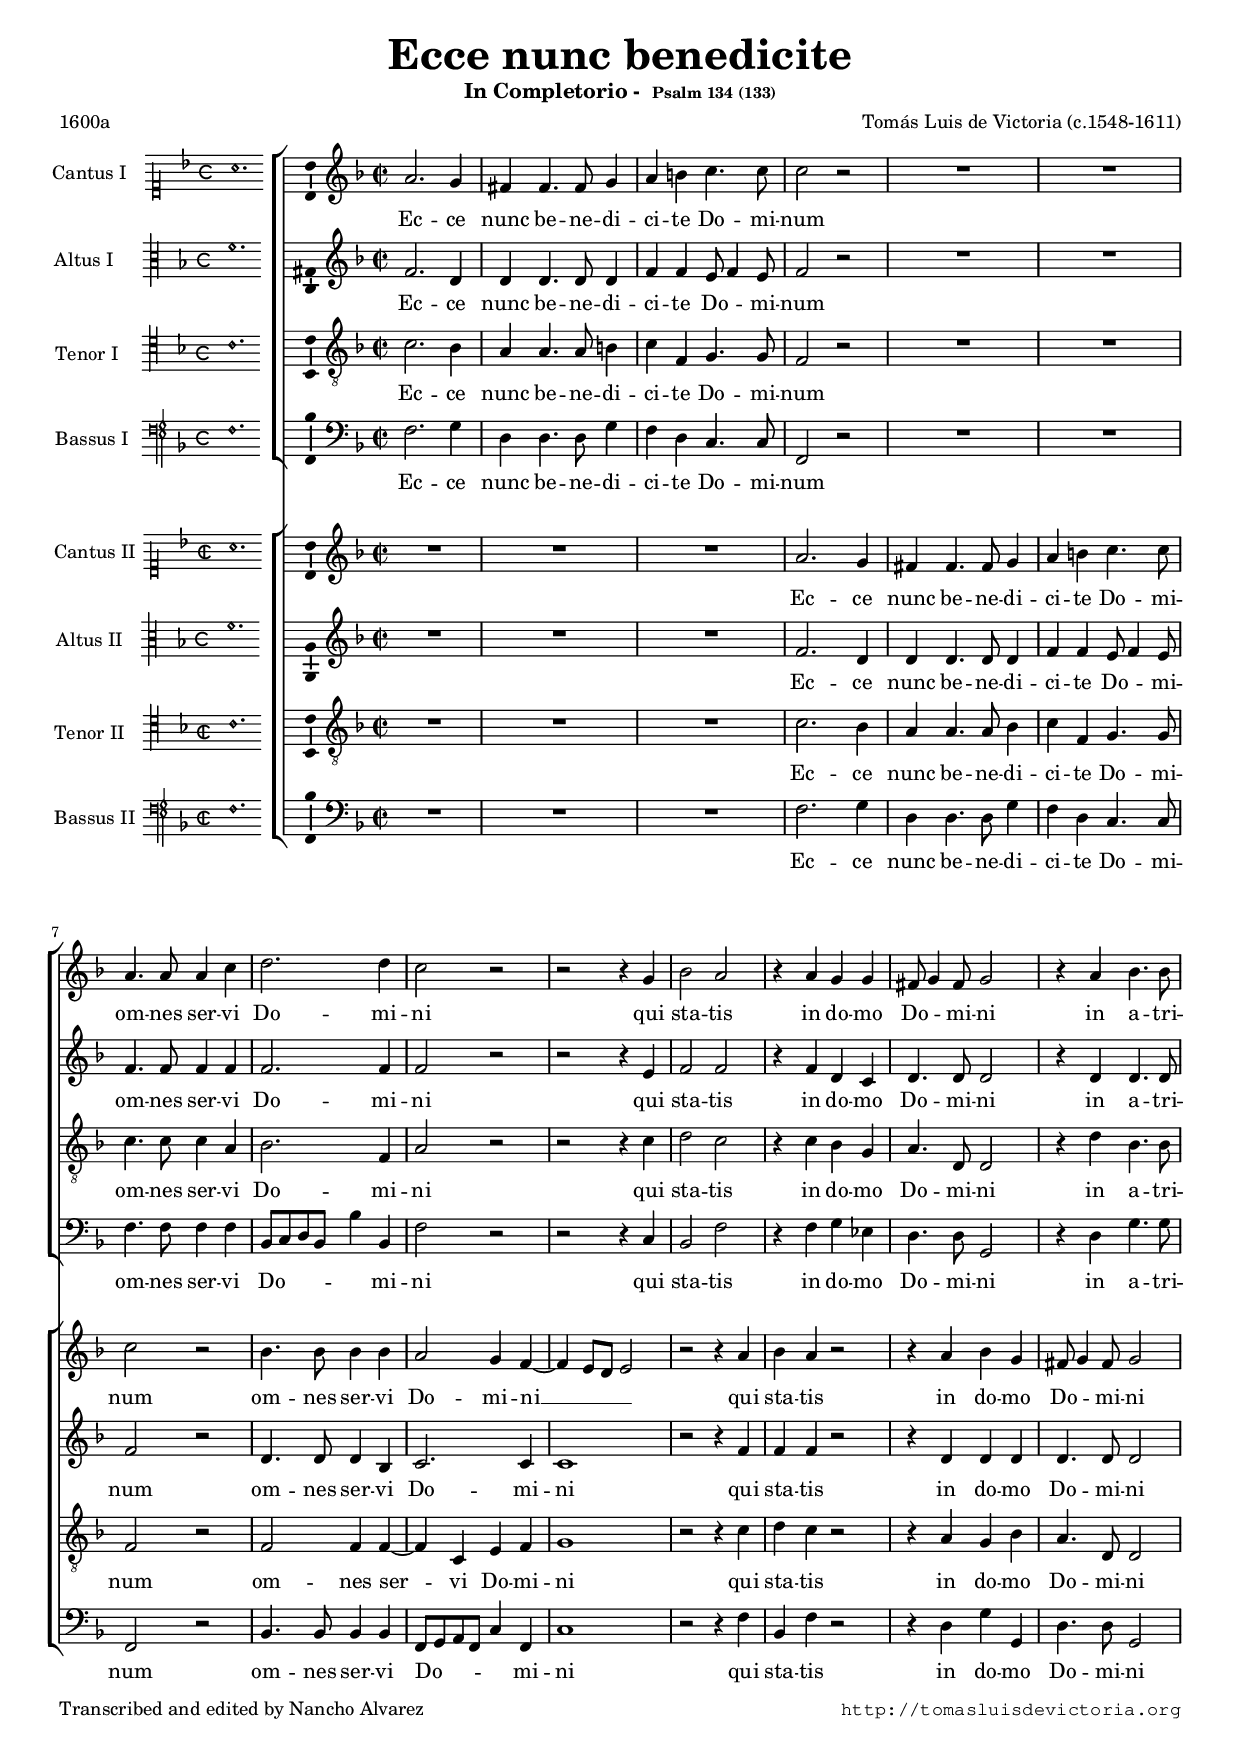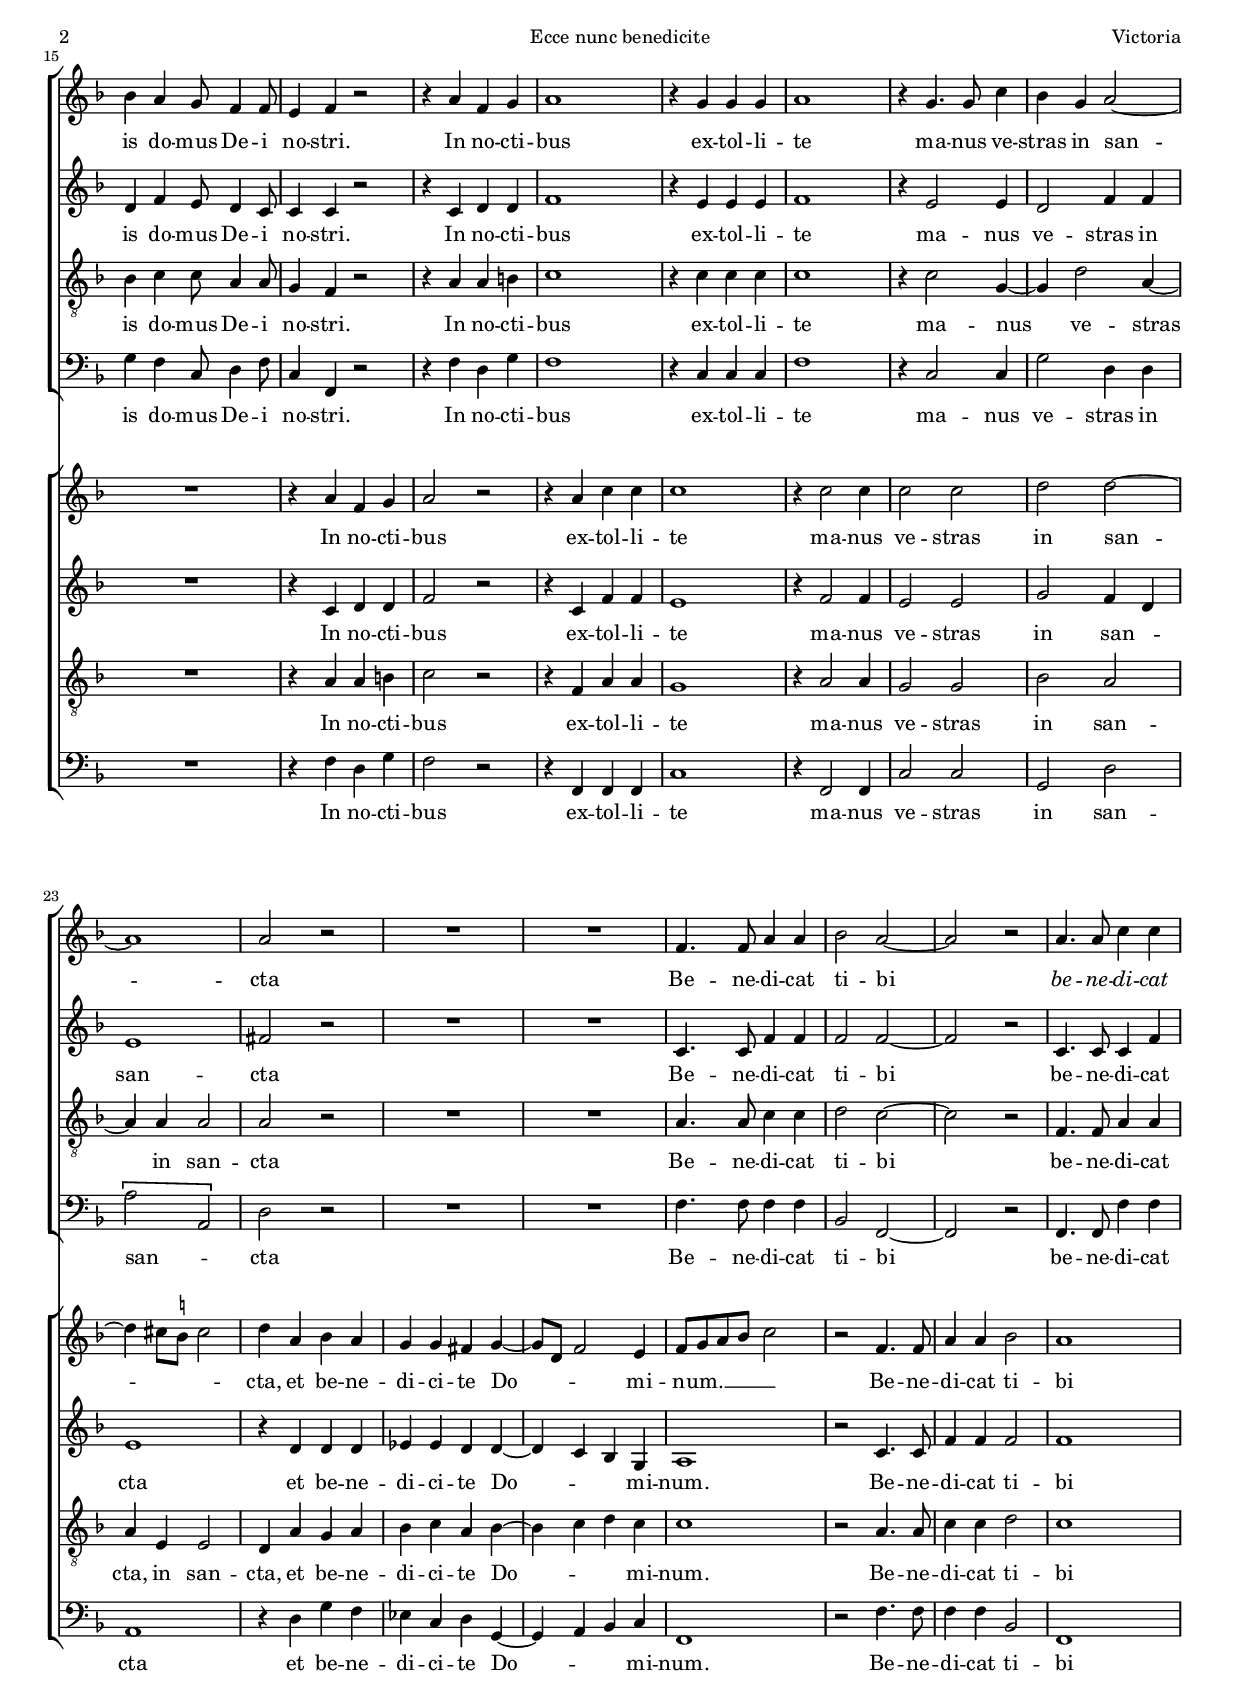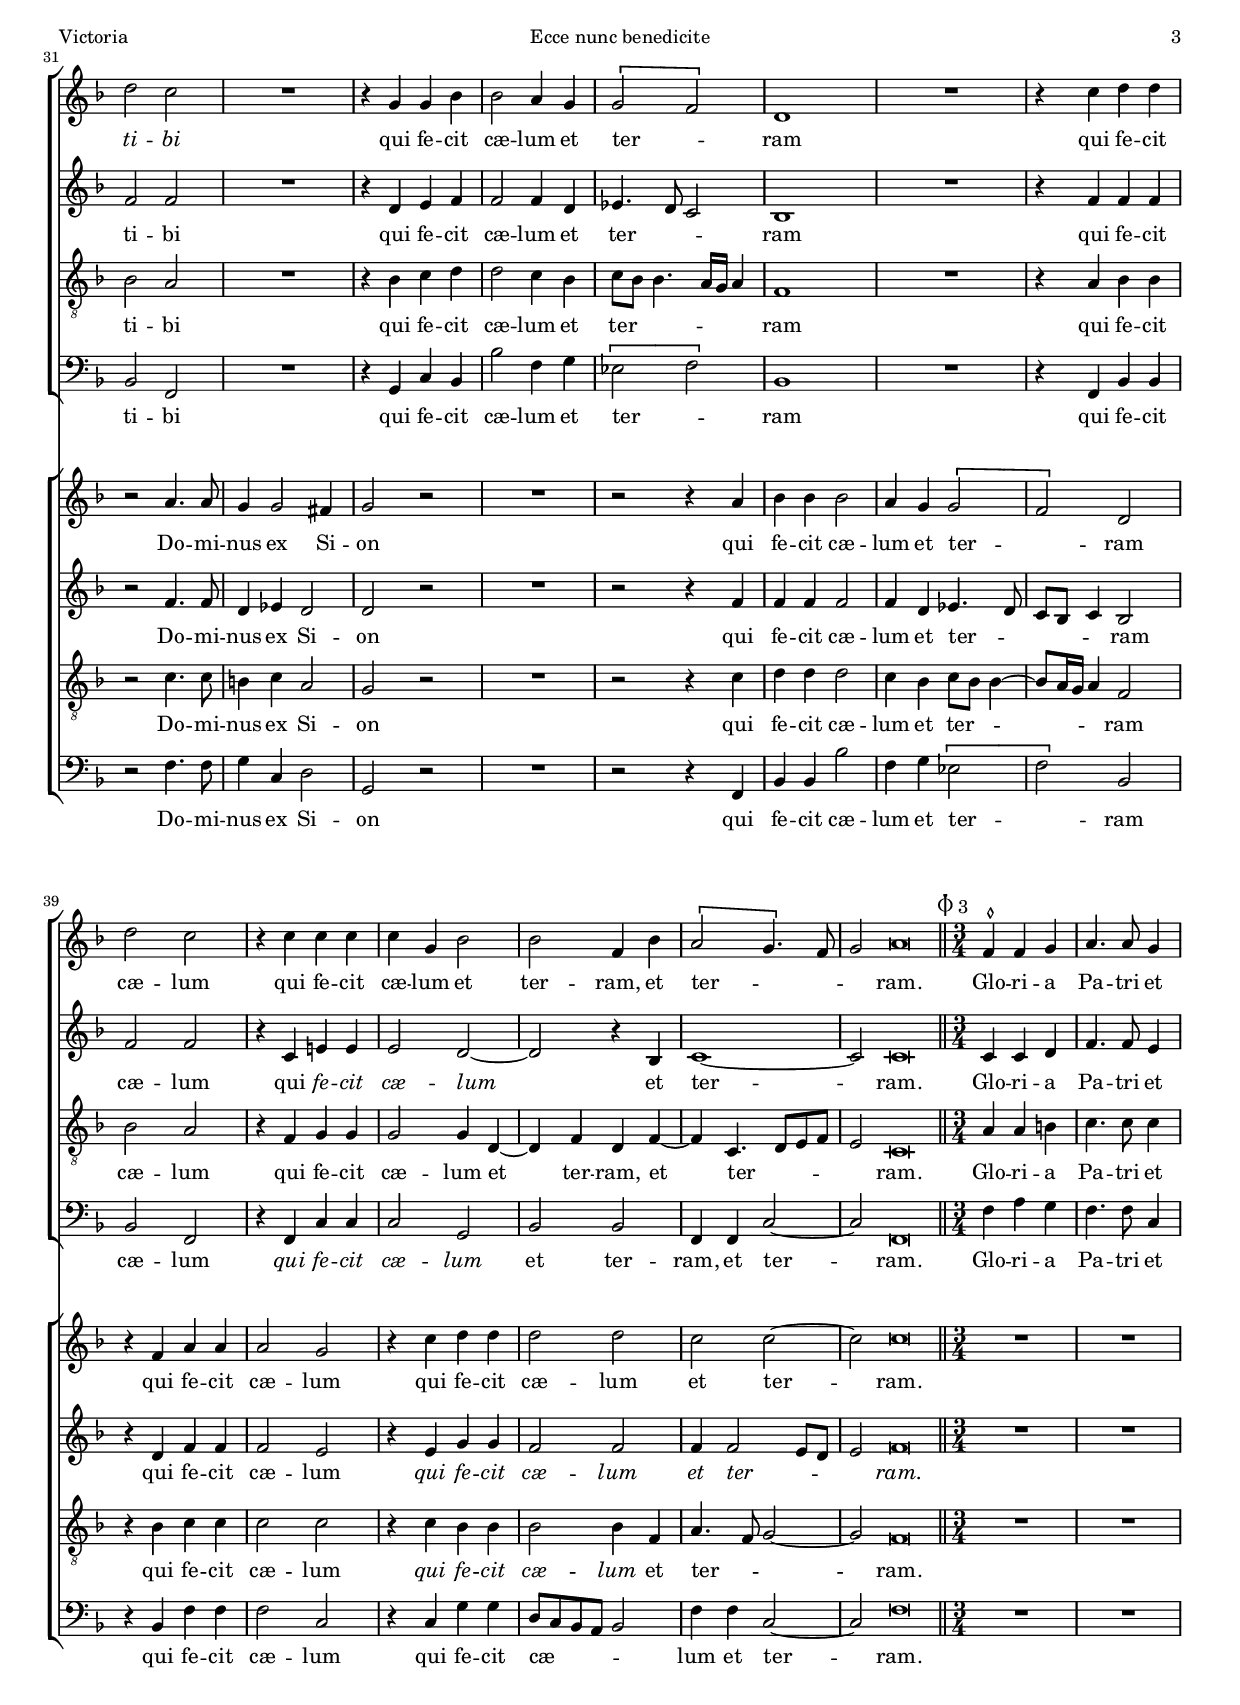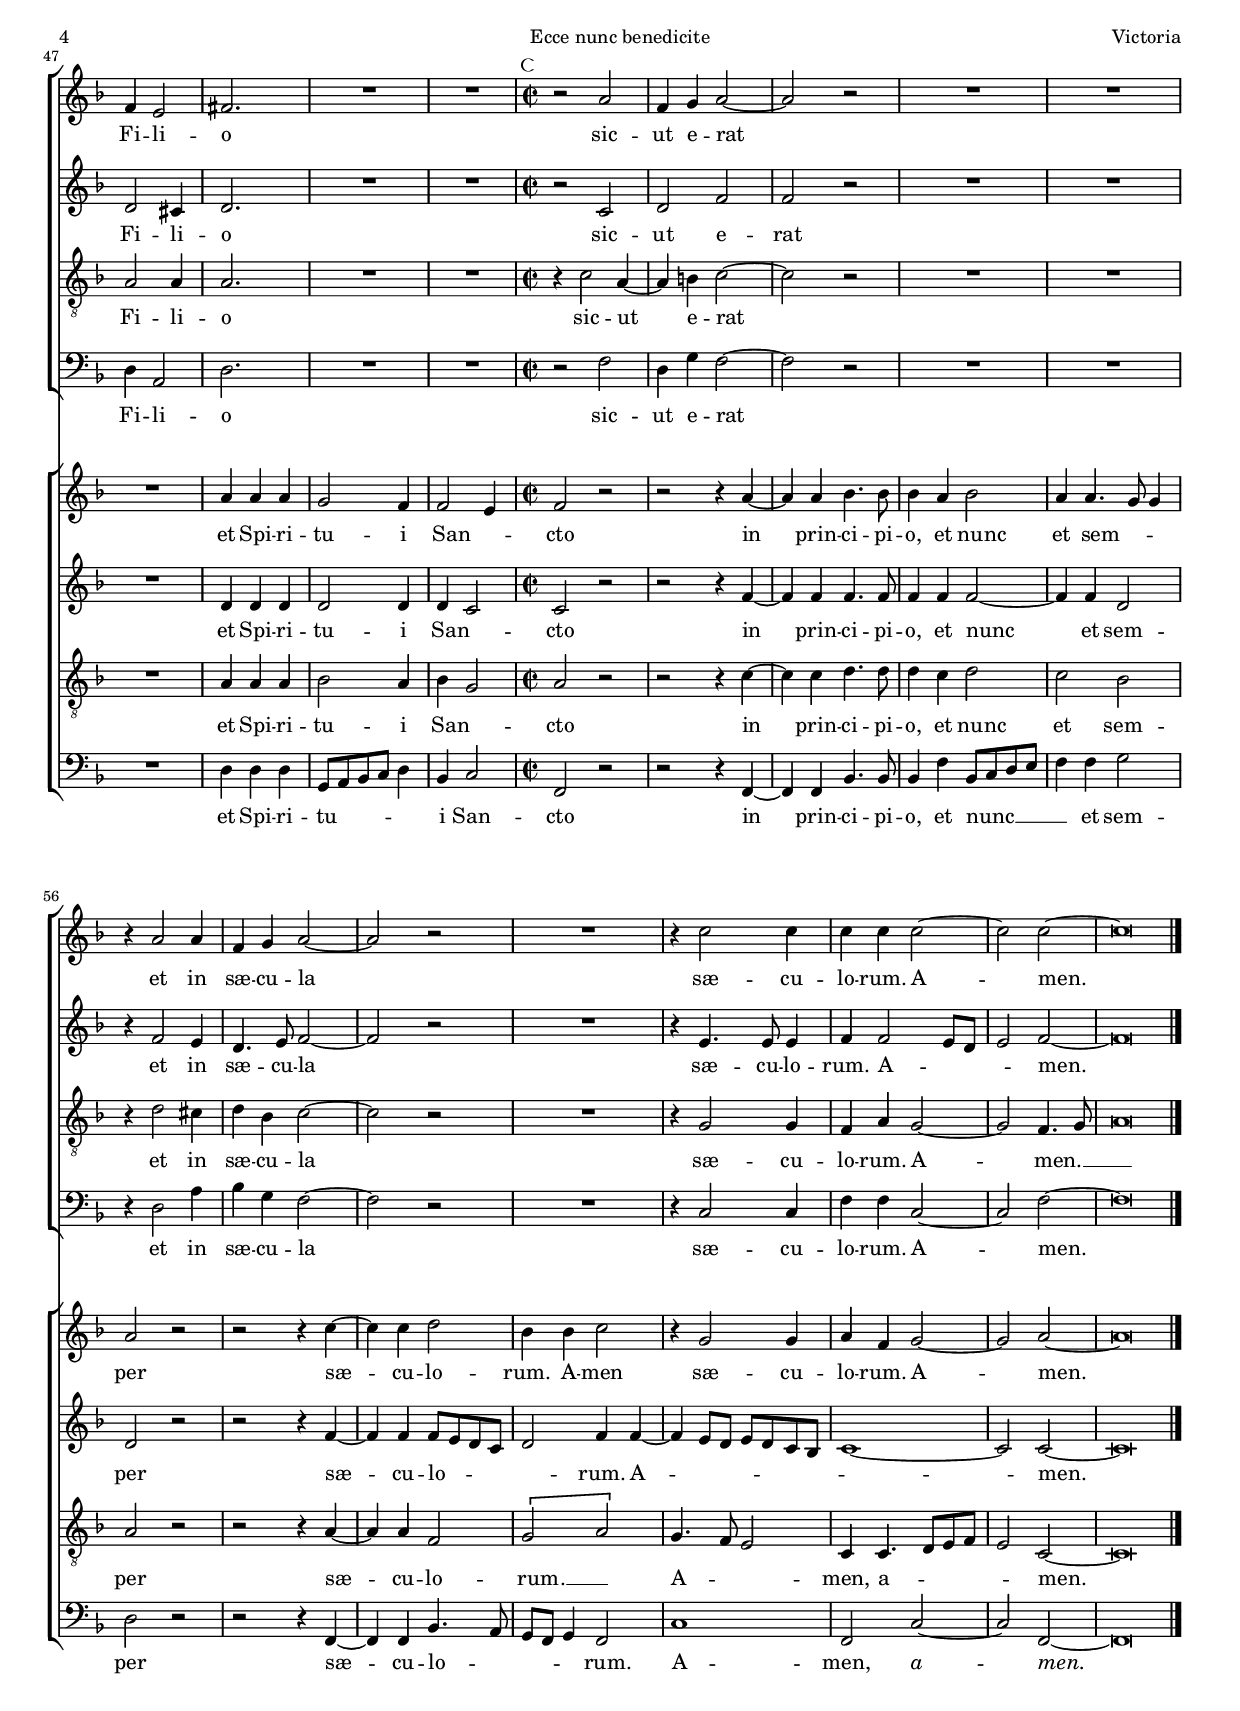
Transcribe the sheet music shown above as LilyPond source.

\version "2.22.0"

#(set-default-paper-size "a4")
#(set-global-staff-size 16.3)
#(ly:set-option 'point-and-click #f)
%mobile -s11 -i2.3

italicas=\override LyricText.font-shape = #'italic
rectas=\override LyricText.font-shape = #'upright
ss=\once \set suggestAccidentals = ##t
incipitwidth = 20
mtempo={\tempo 4 = 100}
mtempob={\tempo 4 = 50}
mtempoc={\tempo 4 = 150}
mt=#(define-music-function (offset) (number?) ; move lyric text
      #{ \once \override LyricText.X-offset = -$offset #})

htitle="Ecce nunc benedicite"
hcomposer="Victoria"

\header {
	title=\markup{\fontsize #3 "Ecce nunc benedicite"}
	subtitle=\markup{\line{"In Completorio - " \fontsize #-2.5 "Psalm 134 (133)"}}
	%subsubtitle=\markup{"Psalm 135"}
	composer="Tomás Luis de Victoria (c.1548-1611)"
        pdfauthor=\composer
	%opus="(-)"
	poet=\markup{"1600a"}
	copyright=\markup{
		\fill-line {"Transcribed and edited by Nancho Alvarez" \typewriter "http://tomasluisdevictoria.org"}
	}
%	tagline=""
}



global={\key f \major \time 2/2 \skip 1*44 \bar "||" \time 3/4
        \mark \markup{\hspace #2.5 \fontsize #-2 { \musicglyph "timesig.mensural34" \raise #-1 "3" }}
	\mtempoc
	\skip 1*3/4*6 \time 2/2
	\mark \markup{\hspace #3 \fontsize #-2 \musicglyph "timesig.mensural44"}
	\mtempo
	\skip 1*13 \bar "|."
}

cantus=\relative c'' {
	a2. g4
	fis fis4. fis8 g4
	a b c4. c8
	c2 r
%5
	R1*4/4
	R1*4/4
	a4. a8 a4 c
	d2. d4
	c2 r
%10
	r r4 g
	bes2 a
	r4 a g g
	fis8 g4 fis8 g2
	r4 a bes4. bes8
%15
	bes4 a g8 f4 f8
	e4 f r2
	r4 a f g
	a1
	r4 g g g
%20
	a1
	r4 g4. g8 c4
	bes g a2 ~
	a1
	a2 r
%25
	R1*4/4
	R1*4/4
	f4. f8 a4 a
	bes2 a ~
	a r
%30
	a4. a8 c4 c
	d2 c
	R1*4/4
	r4 g g bes
	bes2 a4 g
%35
	\[g2 f\]
	d1
	R1*4/4
	r4 c' d d
	d2 c
%40
	r4 c c c
	c g bes2
	bes f4 bes
	\[a2 g4.\] f8
	g2 \mtempob a\breve*1/4
%45
	\once \override TextScript.X-offset = #.5
	f4^\markup{\fontsize #3 \musicglyph "noteheads.s1mensural"} f g
	a4. a8 g4
	f e2 % ennegrecidas
	fis2.
	R1*3/4
%50
	R1*3/4
	r2 a
	f4 g a2 ~
	a r
	R1*4/4
%55
	R1*4/4
	r4 a2 a4
	f g a2 ~
	a r
	R1*4/4
%60
	r4 c2 c4
	c c c2 ~
	c c ~
	c\breve*1/2
}

altus=\relative c' {
	f2. d4
	d d4. d8 d4
	f f e8 f4 e8
	f2 r
%5
	R1*4/4
	R1*4/4
	f4. f8 f4 f
	f2. f4
	f2 r
%10
	r r4 e
	f2 f
	r4 f d c
	d4. d8 d2
	r4 d d4. d8
%15
	d4 f e8 d4 c8
	c4 c r2
	r4 c d d
	f1
	r4 e e e
%20
	f1
	r4 e2 e4
	d2 f4 f
	e1
	fis2 r
%25
	R1*4/4
	R1*4/4
	c4. c8 f4 f
	f2 f ~
	f r
%30
	c4. c8 c4 f
	f2 f
	R1*4/4
	r4 d e f
	f2 f4 d
%35
	es4. d8 c2
	bes1
	R1*4/4
	r4 f' f f
	f2 f
%40
	r4 c e! e
	e2 d ~
	d r4 bes
	c1 ~
	c2 c\breve*1/4
%45
	c4 c d
	f4. f8 e4
	d2 cis4
	d2.
	R1*3/4
%50
	R1*3/4
	r2 c
	d f
	f r
	R1*4/4
%55
	R1*4/4
	r4 f2 e4
	d4. e8 f2 ~
	f r
	R1*4/4
%60
	r4 e4. e8 e4
	f f2 e8 d
	e2 f ~
	f\breve*1/2
}

tenor=\relative c' {
	c2. bes4
	a a4. a8 b4
	c f, g4. g8
	f2 r
%5
	R1*4/4
	R1*4/4
	c'4. c8 c4 a
	bes2. f4
	a2 r
%10
	r r4 c
	d2 c
	r4 c bes g
	a4. d,8 d2
	r4 d' bes4. bes8
%15
	bes4 c c8 a4 a8
	g4 f r2
	r4 a a b
	c1
	r4 c c c
%20
	c1
	r4 c2 g4 ~
	g d'2 a4 ~
	a a a2
	a r
%25
	R1*4/4
	R1*4/4
	a4. a8 c4 c
	d2 c ~
	c r
%30
	f,4. f8 a4 a
	bes2 a
	R1*4/4
	r4 bes c d
	d2 c4 bes
%35
	c8 bes bes4. a16 g a4
	f1
	R1*4/4
	r4 a bes bes
	bes2 a
%40
	r4 f g g
	g2 g4 d ~
	d f d f ~
	f c4. d8 e f
	e2 c\breve*1/4
%45
	a'4 a b
	c4. c8 c4
	a2 a4
	a2.
	R1*3/4
%50
	R1*3/4
	r4 c2 a4 ~
	a b c2 ~
	c r
	R1*4/4
%55
	R1*4/4
	r4 d2 cis4
	d bes c2 ~
	c r
	R1*4/4
%60
	r4 g2 g4
	f a g2 ~
	g f4. g8
	a\breve*1/2
}

bassus=\relative c {
	f2. g4
	d d4. d8 g4
	f d c4. c8
	f,2 r
%5
	R1*4/4
	R1*4/4
	f'4. f8 f4 f
	bes,8 c d bes bes'4 bes,
	f'2 r
%10
	r r4 c
	bes2 f'
	r4 f g es
	d4. d8 g,2
	r4 d' g4. g8
%15
	g4 f c8 d4 f8
	c4 f, r2
	r4 f' d g
	f1
	r4 c c c
%20
	f1
	r4 c2 c4
	g'2 d4 d
	\[a'2 a,\]
	d r
%25
	R1*4/4
	R1*4/4
	f4. f8 f4 f
	bes,2 f ~
	f r
%30
	f4. f8 f'4 f
	bes,2 f
	R1*4/4
	r4 g c bes
	bes'2 f4 g
%35
	\[es2 f\]
	bes,1
	R1*4/4
	r4 f bes bes
	bes2 f
%40
	r4 f c' c
	c2 g
	bes bes
	f4 f c'2 ~
	c f,\breve*1/4
%45
	f'4 a g
	f4. f8 c4
	d a2 % ennegrecidas
	d2.
	R1*3/4
%50
	R1*3/4
	r2 f
	d4 g f2 ~
	f r
	R1*4/4
%55
	R1*4/4
	r4 d2 a'4
	bes g f2 ~
	f r
	R1*4/4
%60
	r4 c2 c4
	f f c2 ~
	c f ~
	f\breve*1/2
}

cantusdos=\relative c'' {
	R1*4/4
	R1*4/4
	R1*4/4
	a2. g4
%5
	fis fis4. fis8 g4
	a b c4. c8
	c2 r
	bes4. bes8 bes4 bes
	a2 g4 f ~
%10
	f e8 d e2
	r r4 a
	bes a r2
	r4 a bes g
	fis8 g4 fis8 g2
%15
	R1*4/4
	r4 a f g
	a2 r
	r4 a c c
	c1
%20
	r4 c2 c4
	c2 c
	d d ~
	d4 cis8 \ss b cis2
	d4 a bes a
%25
	g g fis g ~
	g8 d f2 e4
	f8 g a bes c2
	r f,4. f8
	a4 a bes2
%30
	a1
	r2 a4. a8
	g4 g2 fis4
	g2 r
	R1*4/4
%35
	r2 r4 a
	bes bes bes2
	a4 g \[g2
	f\] d
	r4 f a a
%40
	a2 g
	r4 c d d
	d2 d
	c c ~
	c c\breve*1/4
%45
	R1*3/4
	R1*3/4
	R1*3/4
	a4 a a
	g2 f4
%50
	f2 e4
	f2 r
	r r4 a ~
	a a bes4. bes8
	bes4 a bes2
%55
	a4 a4. g8 g4
	a2 r
	r r4 c ~
	c c d2
	bes4 bes c2
%60
	r4 g2 g4
	a f g2 ~
	g a ~
	a\breve*1/2
}

altusdos=\relative c' {
	R1*4/4
	R1*4/4
	R1*4/4
	f2. d4
%5
	d d4. d8 d4
	f f e8 f4 e8
	f2 r
	d4. d8 d4 bes
	c2. c4
%10
	c1
	r2 r4 f
	f f r2
	r4 d d d
	d4. d8 d2
%15
	R1*4/4
	r4 c d d
	f2 r
	r4 c f f
	e1
%20
	r4 f2 f4
	e2 e
	g f4 d
	e1
	r4 d d d
%25
	es es d d ~
	d c bes g
	a1
	r2 c4. c8
	f4 f f2
%30
	f1
	r2 f4. f8
	d4 es d2
	d r
	R1*4/4
%35
	r2 r4 f
	f f f2
	f4 d es4. d8
	c bes c4 bes2
	r4 d f f
%40
	f2 e
	r4 e g g
	f2 f
	f4 f2 e8 d
	e2 f\breve*1/4
%45
	R1*3/4
	R1*3/4
	R1*3/4
	d4 d d
	d2 d4
%50
	d c2 % ennegrecidas
	c r
	r r4 f ~
	f f f4. f8
	f4 f f2 ~
%55
	f4 f d2
	d r
	r r4 f ~
	f f f8 e d c
	d2 f4 f ~
%60
	f e8 d e d c bes
	c1 ~
	c2 c ~
	c\breve*1/2
}

tenordos=\relative c' {
	R1*4/4
	R1*4/4
	R1*4/4
	c2. bes4
%5
	a a4. a8 bes4 % \ss b4 en otras ediciones  
	c f, g4. g8
	f2 r
	f f4 f ~
	f c e f
%10
	g1
	r2 r4 c
	d c r2
	r4 a g bes
	a4. d,8 d2
%15
	R1*4/4
	r4 a' a b
	c2 r
	r4 f, a a
	g1
%20
	r4 a2 a4
	g2 g
	bes a
	a4 e e2
	d4 a' g a
%25
	bes c a bes ~
	bes c d c
	c1
	r2 a4. a8
	c4 c d2
%30
	c1
	r2 c4. c8
	b4 c a2
	g r
	R1*4/4
%35
	r2 r4 c
	d d d2
	c4 bes c8 bes bes4 ~
	bes8 a16 g a4 f2
	r4 bes c c
%40
	c2 c
	r4 c bes bes
	bes2 bes4 f
	a4. f8 g2 ~
	g f\breve*1/4
%45
	R1*3/4
	R1*3/4
	R1*3/4
	a4 a a
	bes2 a4
%50
	bes g2 % ennegrecidas
	a r
	r r4 c ~
	c c d4. d8
	d4 c d2
%55
	c bes
	a r
	r r4 a ~
	a a f2
	\[g a\]
%60
	g4. f8 e2
	c4 c4. d8 e f
	e2 c ~
	c\breve*1/2
}

bassusdos=\relative c {
	R1*4/4
	R1*4/4
	R1*4/4
	f2. g4
%5
	d d4. d8 g4
	f d c4. c8
	f,2 r
	bes4. bes8 bes4 bes
	f8 g a f c'4 f,
%10
	c'1
	r2 r4 f
	bes, f' r2
	r4 d g g,
	d'4. d8 g,2
%15
	R1*4/4
	r4 f' d g
	f2 r
	r4 f, f f
	c'1
%20
	r4 f,2 f4
	c'2 c
	g d'
	a1
	r4 d g f
%25
	es c d g, ~
	g a bes c
	f,1
	r2 f'4. f8
	f4 f bes,2
%30
	f1
	r2 f'4. f8
	g4 c, d2
	g, r
	R1*4/4
%35
	r2 r4 f
	bes bes bes'2
	f4 g \[es2
	f\] bes,
	r4 bes f' f
%40
	f2 c
	r4 c g' g
	d8 c bes a bes2
	f'4 f c2 ~
	c f\breve*1/4
%45
	R1*3/4
	R1*3/4
	R1*3/4
	d4 d d
	g,8 a bes c d4
%50
	bes c2 % ennegrecidas
	f, r
	r r4 f ~
	f f bes4. bes8
	bes4 f' bes,8 c d e
%55
	f4 f g2
	d r
	r r4 f, ~
	f f bes4. a8
	g f g4 f2
%60
	c'1
	f,2 c' ~
	c f, ~
	f\breve*1/2
}

textocantus=\lyricmode{


Ec -- ce nunc be -- ne -- di -- ci -- te Do -- mi -- num
om -- nes ser -- vi 
Do -- mi -- ni
qui sta -- tis
in do -- mo \mt #.8 Do -- _ mi -- ni
in a -- tri -- is do -- mus De -- i no -- stri.
In no -- cti -- bus
ex -- tol -- li -- te
ma -- nus ve -- stras in san -- cta
Be -- ne -- di -- cat ti -- bi
\italicas be -- ne -- di -- cat ti -- bi \rectas
qui fe -- cit cæ -- lum et ter -- _ ram
qui fe -- cit cæ -- lum
qui fe -- cit cæ -- lum et ter -- ram,
et ter -- _ _ _ ram. 
Glo -- ri -- a Pa -- tri et Fi -- li -- o
sic -- ut e -- rat et in sæ -- cu -- la sæ -- cu -- lo -- rum.
A -- men. }

textoaltus=\lyricmode{
Ec -- ce nunc be -- ne -- di -- ci -- te \mt #.5 Do -- _ mi -- num
om -- nes ser -- vi 
Do -- mi -- ni
qui sta -- tis
in do -- mo Do -- mi -- ni
in a -- tri -- is do -- mus De -- i no -- stri.
In no -- cti -- bus
ex -- tol -- li -- te
ma -- nus ve -- stras in san -- cta
Be -- ne -- di -- cat ti -- bi be -- ne -- di -- cat ti -- bi
qui fe -- cit cæ -- lum et \mt #.5 ter -- _ _ ram
qui fe -- cit cæ -- lum
qui \italicas fe -- cit cæ -- lum \rectas et ter -- ram. 
Glo -- ri -- a Pa -- tri et Fi -- li -- o
sic -- ut e -- rat 
et in sæ -- cu -- la sæ -- cu -- lo -- rum.
A -- _ _ _ men. 
}

textotenor=\lyricmode{
Ec -- ce nunc be -- ne -- di -- ci -- te Do -- mi -- num
om -- nes ser -- vi 
Do -- mi -- ni
qui sta -- tis
in do -- mo Do -- mi -- ni
in a -- tri -- is do -- mus De -- i no -- stri.
In no -- cti -- bus
ex -- tol -- li -- te
ma -- nus ve -- \mt #1.2 stras in san -- cta
Be -- ne -- di -- cat ti -- bi be -- ne -- di -- cat ti -- bi
qui fe -- cit cæ -- lum et \mt #.4 ter -- _ _ _ _ _ ram
qui fe -- cit cæ -- lum
qui fe -- cit cæ -- lum et ter -- ram,
et ter -- _ _ _ _ ram.
Glo -- ri -- a Pa -- tri et Fi -- li -- o
sic -- ut e -- rat et in sæ -- cu -- la sæ -- cu -- lo -- rum.
A -- \mt #.5 men. __ _ _

}

textobassus=\lyricmode{
Ec -- ce nunc be -- ne -- di -- ci -- te Do -- mi -- num
om -- nes ser -- vi 
\mt #.3 Do -- _ _ _ _ mi -- ni
qui sta -- tis
in do -- mo Do -- mi -- ni
in a -- tri -- is do -- mus De -- i no -- stri.
In no -- cti -- bus
ex -- tol -- li -- te
ma -- nus ve -- stras in san -- _ cta
Be -- ne -- di -- cat ti -- bi be -- ne -- di -- cat ti -- bi
qui fe -- cit cæ -- lum et ter -- _ ram
qui fe -- cit cæ -- lum
\italicas qui fe -- cit cæ -- lum \rectas et ter -- ram,
et ter -- ram.
Glo -- ri -- a Pa -- tri et Fi -- li -- o
sic -- ut e -- rat et in sæ -- cu -- la sæ -- cu -- lo -- rum.
A -- men. 
}

textocantusdos=\lyricmode{
Ec -- ce nunc be -- ne -- di -- ci -- te Do -- mi -- num
om -- nes ser -- vi Do -- mi -- ni __ _ _ _ 
qui sta -- tis
in do -- mo \mt #.8 Do -- _ mi -- ni
In no -- cti -- bus
ex -- tol -- li -- te
ma -- nus ve -- stras in san -- _ _ _ cta,
et be -- ne -- di -- ci -- te Do -- _ _ mi -- \mt #.4 num. __ _ _ _ _ 
Be -- ne -- di -- cat ti -- bi
Do -- mi -- nus ex Si -- on
qui fe -- cit cæ -- lum et ter -- _ ram
qui fe -- cit cæ -- lum
qui fe -- cit cæ -- lum et ter -- ram.
et Spi -- ri -- tu -- i \mt #.6 San -- _ cto
in prin -- ci -- pi -- o,
et \mt #1 nunc
et \mt #.5 sem -- _ _ per
sæ -- cu -- lo -- rum.
A -- men
sæ -- cu -- lo -- rum.
A -- men. }

textoaltusdos=\lyricmode{
Ec -- ce nunc be -- ne -- di -- ci -- te \mt #.7 Do -- _ mi -- num
om -- nes ser -- vi Do -- mi -- ni
qui sta -- tis
in do -- mo Do -- mi -- ni
In no -- cti -- bus
ex -- tol -- li -- te
ma -- nus ve -- stras in \mt #.5 san -- _ cta
et be -- ne -- di -- ci -- te Do -- _ _ mi -- num. 
Be -- ne -- di -- cat ti -- bi
Do -- mi -- nus ex Si -- on
qui fe -- cit cæ -- lum et ter -- _ _ _ _ \mt #1 ram
qui fe -- cit cæ -- lum
\italicas qui fe -- cit cæ -- lum et ter -- _ _ _ ram. \rectas % et terram no escrito
et Spi -- ri -- tu -- i \mt #.7 San -- _ cto
in prin -- ci -- pi -- o,
et nunc
et sem -- per
sæ -- cu -- lo -- _ _ _ _ rum.
A -- _ _ _ _ _ _ _ men. 
}

textotenordos=\lyricmode{
Ec -- ce nunc be -- ne -- di -- ci -- te Do -- mi -- num
om -- nes ser -- vi Do -- mi -- ni
qui sta -- tis
in do -- mo Do -- mi -- ni
In no -- cti -- bus
ex -- tol -- li -- te
ma -- nus ve -- stras in san -- cta,
in san -- cta,
et be -- ne -- di -- ci -- te Do -- _ _ mi -- num. 
Be -- ne -- di -- cat ti -- bi
Do -- mi -- nus ex Si -- on
qui fe -- cit cæ -- lum et \mt #.3 ter -- _ _ _ _ _ ram
qui fe -- cit cæ -- lum
\italicas qui fe -- cit cæ -- lum \rectas et ter -- _ _ ram.
et Spi -- ri -- tu -- i \mt #.7 San -- _ cto
in prin -- ci -- pi -- o,
et \mt #1 nunc
et sem -- per
sæ -- cu -- lo -- \mt #.5 rum. __ _
A -- _ _ men,
a -- _ _ _ _ men. 
}

textobassusdos=\lyricmode{
Ec -- ce nunc be -- ne -- di -- ci -- te Do -- mi -- num
om -- nes ser -- vi Do -- _ _ _ _ mi -- ni
qui sta -- tis
in do -- mo Do -- mi -- ni
In no -- cti -- bus
ex -- tol -- li -- te
ma -- nus ve -- stras in san -- cta
et be -- ne -- di -- ci -- te Do -- _ _ mi -- num. 
Be -- ne -- di -- cat ti -- bi
Do -- mi -- nus ex Si -- on
qui fe -- cit cæ -- lum et ter -- _ ram
qui fe -- cit cæ -- lum
qui fe -- cit cæ -- _ _ _ _ lum et ter -- ram.
et Spi -- ri -- \mt #.2 tu -- _ _ _ _ i San -- cto
in prin -- ci -- pi -- o,
et nunc __ _ _ _ _ 
et sem -- per
sæ -- cu -- lo -- _ _ _ _ \mt #1.5 rum. 
A -- men,
\italicas a -- men. 
}

incipitcantus=\markup{
	\score{
		{ 
		\set Staff.instrumentName="Cantus I   "
		\override NoteHead.style = #'neomensural
		\override Staff.TimeSignature.style = #'neomensural
		\cadenzaOn 
		\clef "petrucci-c1"
		\key f \major
		\time 4/4
                a'1.
		} 

	\layout { line-width=\incipitwidth indent = 0 }
	}
}

incipitaltus=\markup{
	\score{
		{ 
		\set Staff.instrumentName="Altus I     "
		\override NoteHead.style = #'neomensural 
		\override Staff.TimeSignature.style = #'neomensural
		\cadenzaOn 
		\clef "petrucci-c3"
		\key f \major
		\time 4/4
                f'1.
		} 
	\layout { line-width=\incipitwidth indent = 0 }
	}
}


incipittenor=\markup{
	\score{
		{ 
		\set Staff.instrumentName="Tenor I    "
		\override NoteHead.style = #'neomensural 
		\override Staff.TimeSignature.style = #'neomensural
		\cadenzaOn 
		\clef "petrucci-c4"
		\key f \major
		\time 4/4
                c'1.
		} 
	\layout { line-width=\incipitwidth indent=0 }
	}
}

incipitbassus=\markup{
	\score{
		{ 
		\set Staff.instrumentName="Bassus I  "
		\override NoteHead.style = #'neomensural
		\override Staff.TimeSignature.style = #'neomensural
		\cadenzaOn 
		\clef "petrucci-f4"
		\key f \major
		\time 4/4
		f1.
		} 
	\layout { line-width=\incipitwidth indent = 0 }
	}
}

incipitcantusdos=\markup{
	\score{
		{ 
		\set Staff.instrumentName="Cantus II "
		\override NoteHead.style = #'neomensural
		\override Staff.TimeSignature.style = #'neomensural
		\cadenzaOn 
		\clef "petrucci-c1"
		\key f \major
		\time 2/2 % 4/4 en otras voces
		a'1.
		} 

	\layout { line-width=\incipitwidth indent = 0 }
	}
}

incipitaltusdos=\markup{
	\score{
		{ 
		\set Staff.instrumentName="Altus II   "
		\override NoteHead.style = #'neomensural 
		\override Staff.TimeSignature.style = #'neomensural
		\cadenzaOn 
		\clef "petrucci-c3"
		\key f \major
		\time 4/4
		f'1.
		} 
	\layout { line-width=\incipitwidth indent = 0 }
	}
}


incipittenordos=\markup{
	\score{
		{ 
		\set Staff.instrumentName="Tenor II   "
		\override NoteHead.style = #'neomensural 
		\override Staff.TimeSignature.style = #'neomensural
		\cadenzaOn 
		\clef "petrucci-c4"
		\key f \major
		\time 2/2 % otras voces 4/4
		c'1.
		} 
	\layout { line-width=\incipitwidth indent=0 }
	}
}

incipitbassusdos=\markup{
	\score{
		{ 
		\set Staff.instrumentName="Bassus II "
		\override NoteHead.style = #'neomensural
		\override Staff.TimeSignature.style = #'neomensural
		\cadenzaOn 
		\clef "petrucci-f4"
		\key f \major
		\time 2/2 % otras voces 4/4
		f1.
		} 
	\layout { line-width=\incipitwidth indent = 0 }
	}
}


%\layout {
%       \context {\Voice
%               \remove Ligature_bracket_engraver
%               \consists Mensural_ligature_engraver
%       }
%       line-width=\incipitwidth
%       indent = 0
%}

\score {\transpose c' c'{ <<
\new ChoirStaff<<

	\new Staff <<\global
	\new Voice="v1" {
		\set Staff.instrumentName=\incipitcantus
		\clef "treble"
		\cantus }
	\new Lyrics \lyricsto "v1" {\textocantus }
	>>

	\new Staff <<\global
	\new Voice="v2" {
		\set Staff.instrumentName=\incipitaltus
		\clef "treble"
		\altus }
	\new Lyrics \lyricsto "v2" {\textoaltus }
	>>
	
	\new Staff <<\global
	\new Voice="v3" {
		\set Staff.instrumentName=\incipittenor
		\clef "G_8"
		\tenor }
	\new Lyrics \lyricsto "v3" {\textotenor }
	>>

	\new Staff <<\global
	\new Voice="v4" {
		\set Staff.instrumentName=\incipitbassus
		\clef "bass"
		\bassus }
	\new Lyrics \lyricsto "v4" {\textobassus }
	>>
	
>>

\new ChoirStaff<<

	\new Staff <<\global
	\new Voice="v5" {
		\set Staff.instrumentName=\incipitcantusdos
		\clef "treble"
		\cantusdos }
	\new Lyrics \lyricsto "v5" {\textocantusdos }
	>>

	\new Staff <<\global
	\new Voice="v6" {
		\set Staff.instrumentName=\incipitaltusdos
		\clef "treble"
		\altusdos }
	\new Lyrics \lyricsto "v6" {\textoaltusdos }
	>>
	
	\new Staff <<\global
	\new Voice="v7" {
		\set Staff.instrumentName=\incipittenordos
		\clef "G_8"
		\tenordos }
	\new Lyrics \lyricsto "v7" {\textotenordos }
	>>

	\new Staff <<\global
	\new Voice="v8" {
		\set Staff.instrumentName=\incipitbassusdos
		\clef "bass"
		\bassusdos }
	\new Lyrics \lyricsto "v8" {\textobassusdos }
	>>
	
>>
>>
	} % transpose

\layout{ 
	\context {\Lyrics 
		\override VerticalAxisGroup.staff-affinity = #UP
		\override VerticalAxisGroup.nonstaff-relatedstaff-spacing =
			#'((basic-distance . 0) (minimum-distance . 0) (padding . 1))
		\override LyricText.font-size = #1.2
		\override LyricHyphen.minimum-distance = #0.5
	}
	\context {\Score 
		tempoHideNote = ##t
		\override BarNumber.padding = #2 
	}
	\context {\Voice 
		%melismaBusyProperties = #'()
		%autoBeaming = ##f
	}
        \context {\ChoirStaff 
                  \override StaffGrouper.staffgroup-staff-spacing =
                        #'((basic-distance . 15) (minimum-distance . 0) (padding . 1))
                  \override StaffGrouper.staff-staff-spacing =
                        #'((basic-distance . 11) (minimum-distance . 0) (padding . 1))
        }
	\context {\Staff 
                %\RemoveEmptyStaves
                %\override VerticalAxisGroup.remove-first = ##t
		\consists Ambitus_engraver 
		\override LigatureBracket.padding = #1
	}
}

%\midi { \mtempo }

}


\paper{
	evenHeaderMarkup=\markup  \fill-line { \fromproperty #'page:page-number-string \htitle \hcomposer }
	oddHeaderMarkup= \markup  \fill-line { \on-the-fly #not-first-page \hcomposer \on-the-fly #not-first-page \htitle \on-the-fly #not-first-page \fromproperty #'page:page-number-string }
	%system-count=20
	%page-count = 8
	ragged-last-bottom = ##f
	indent=3.8\cm
	system-system-spacing =
	#'((basic-distance . 20) (minimum-distance . 0) (padding . 5))
	top-system-spacing = % header
	#'((basic-distance . 8) (minimum-distance . 0) (padding . 0))
	last-bottom-spacing = % footer
	#'((basic-distance . 12) (minimum-distance . 0) (padding . 0))
	markup-system-spacing.padding = #1.5

}
